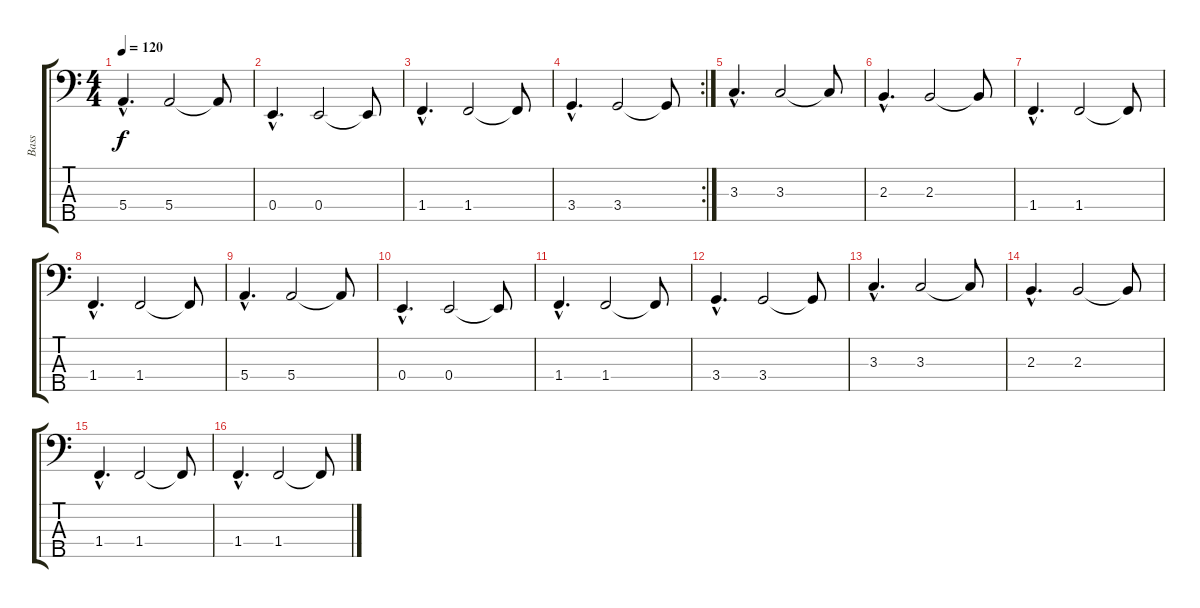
\track ("Bass" "Bass") {instrument electricbassfinger}
\staff {score tabs}
\tuning (G2 D2 A1 E1 B0) {hide}
\ts (4 4)
\tempo 120
\clef f4
\ks c
5.4{hac}.4{d dy f} 5.4.2 5.4{t}.8 |
0.4{hac}.4{d} 0.4.2 0.4{t}.8 |
1.4{hac}.4{d} 1.4.2 1.4{t}.8 |
\rc 2
3.4{hac}.4{d} 3.4.2 3.4{t}.8 |
3.3{hac}.4{d} 3.3.2 3.3{t}.8 |
2.3{hac}.4{d} 2.3.2 2.3{t}.8 |
1.4{hac}.4{d} 1.4.2 1.4{t}.8 |
1.4{hac}.4{d} 1.4.2 1.4{t}.8 |
5.4{hac}.4{d} 5.4.2 5.4{t}.8 |
0.4{hac}.4{d} 0.4.2 0.4{t}.8 |
1.4{hac}.4{d} 1.4.2 1.4{t}.8 |
3.4{hac}.4{d} 3.4.2 3.4{t}.8 |
3.3{hac}.4{d} 3.3.2 3.3{t}.8 |
2.3{hac}.4{d} 2.3.2 2.3{t}.8 |
1.4{hac}.4{d} 1.4.2 1.4{t}.8 |
1.4{hac}.4{d} 1.4.2 1.4{t}.8
